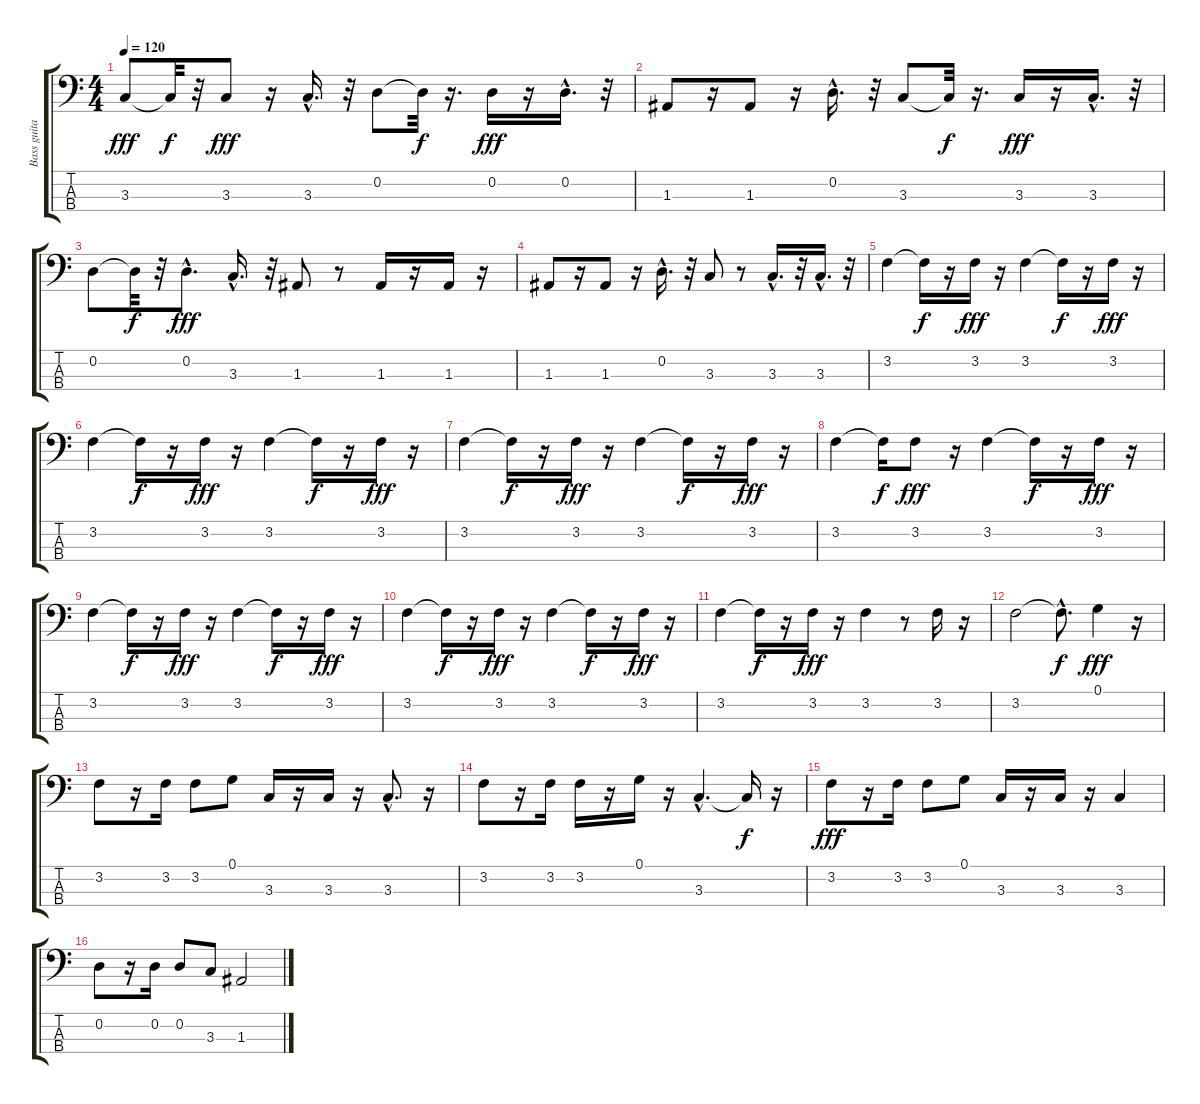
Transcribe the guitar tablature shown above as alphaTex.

\track ("Bass guitar     " "Bass guita") {instrument electricbassfinger}
\staff {score tabs}
\tuning (G2 D2 A1 E1) {hide}
\ts (4 4)
\tempo 120
\clef f4
\ks c
3.3.8{dy fff} 3.3{t}.32{dy f} r.32 3.3.8{dy fff} r.16 3.3{hac}.16{d} r.32 0.2.8 0.2{t}.32{dy f} r.16{d} 0.2.16{dy fff} r.16 0.2{hac}.16{d} r.32 |
1.3.8 r.16 1.3.8 r.16 0.2{hac}.16{d} r.32 3.3.8 3.3{t}.32{dy f} r.16{d} 3.3.16{dy fff} r.16 3.3{hac}.16{d} r.32 |
0.2.8 0.2{t}.32{dy f} r.32 0.2{hac}.8{d dy fff} 3.3{hac}.16{d} r.32 1.3.8 r.8 1.3.16 r.16 1.3.16 r.16 |
1.3.8 r.16 1.3.8 r.16 0.2{hac}.16{d} r.32 3.3.8 r.8 3.3{hac}.16{d} r.32 3.3{hac}.16{d} r.32 |
3.2.4 3.2{t}.16{dy f} r.16 3.2.16{dy fff} r.16 3.2.4 3.2{t}.16{dy f} r.16 3.2.16{dy fff} r.16 |
3.2.4 3.2{t}.16{dy f} r.16 3.2.16{dy fff} r.16 3.2.4 3.2{t}.16{dy f} r.16 3.2.16{dy fff} r.16 |
3.2.4 3.2{t}.16{dy f} r.16 3.2.16{dy fff} r.16 3.2.4 3.2{t}.16{dy f} r.16 3.2.16{dy fff} r.16 |
3.2.4 3.2{t}.16{dy f} 3.2.8{dy fff} r.16 3.2.4 3.2{t}.16{dy f} r.16 3.2.16{dy fff} r.16 |
3.2.4 3.2{t}.16{dy f} r.16 3.2.16{dy fff} r.16 3.2.4 3.2{t}.16{dy f} r.16 3.2.16{dy fff} r.16 |
3.2.4 3.2{t}.16{dy f} r.16 3.2.16{dy fff} r.16 3.2.4 3.2{t}.16{dy f} r.16 3.2.16{dy fff} r.16 |
3.2.4 3.2{t}.16{dy f} r.16 3.2.16{dy fff} r.16 3.2.4 r.8 3.2.16 r.16 |
3.2.2 3.2{hac t}.8{d dy f} 0.1.4{dy fff} r.16 |
3.2.8 r.16 3.2.16 3.2.8 0.1.8 3.3.16 r.16 3.3.16 r.16 3.3{hac}.8{d} r.16 |
3.2.8 r.16 3.2.16 3.2.16 r.16 0.1.16 r.16 3.3{hac}.4{d} 3.3{t}.16{dy f} r.16 |
3.2.8{dy fff} r.16 3.2.16 3.2.8 0.1.8 3.3.16 r.16 3.3.16 r.16 3.3.4 |
0.2.8 r.16 0.2.16 0.2.8 3.3.8 1.3.2
